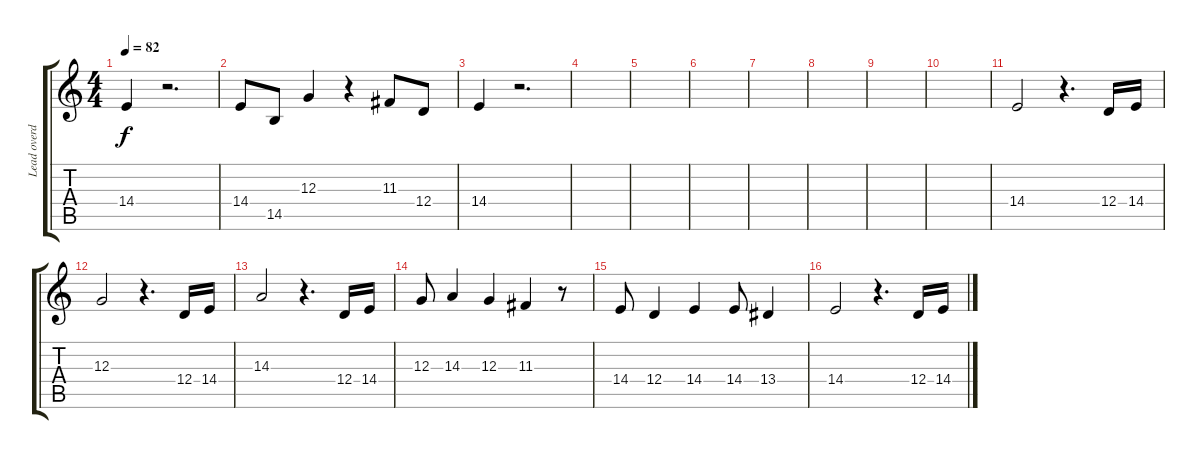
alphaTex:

\track ("Lead overdub" "Lead overd") {instrument lead5charang}
\staff {score tabs}
\tuning (E4 B3 G3 D3 A2 E2) {hide}
\ts (4 4)
\tempo 82
\clef g2
\ks c
14.4.4{dy f} r.2{d} |
14.4.8 14.5.8 12.3.4 r.4 11.3.8 12.4.8 |
14.4.4 r.2{d} |
|
|
|
|
|
|
|
14.4.2 r.4{d} 12.4.16 14.4.16 |
12.3.2 r.4{d} 12.4.16 14.4.16 |
14.3.2 r.4{d} 12.4.16 14.4.16 |
12.3.8 14.3.4 12.3.4 11.3.4 r.8 |
14.4.8 12.4.4 14.4.4 14.4.8 13.4.4 |
14.4.2 r.4{d} 12.4.16 14.4.16
